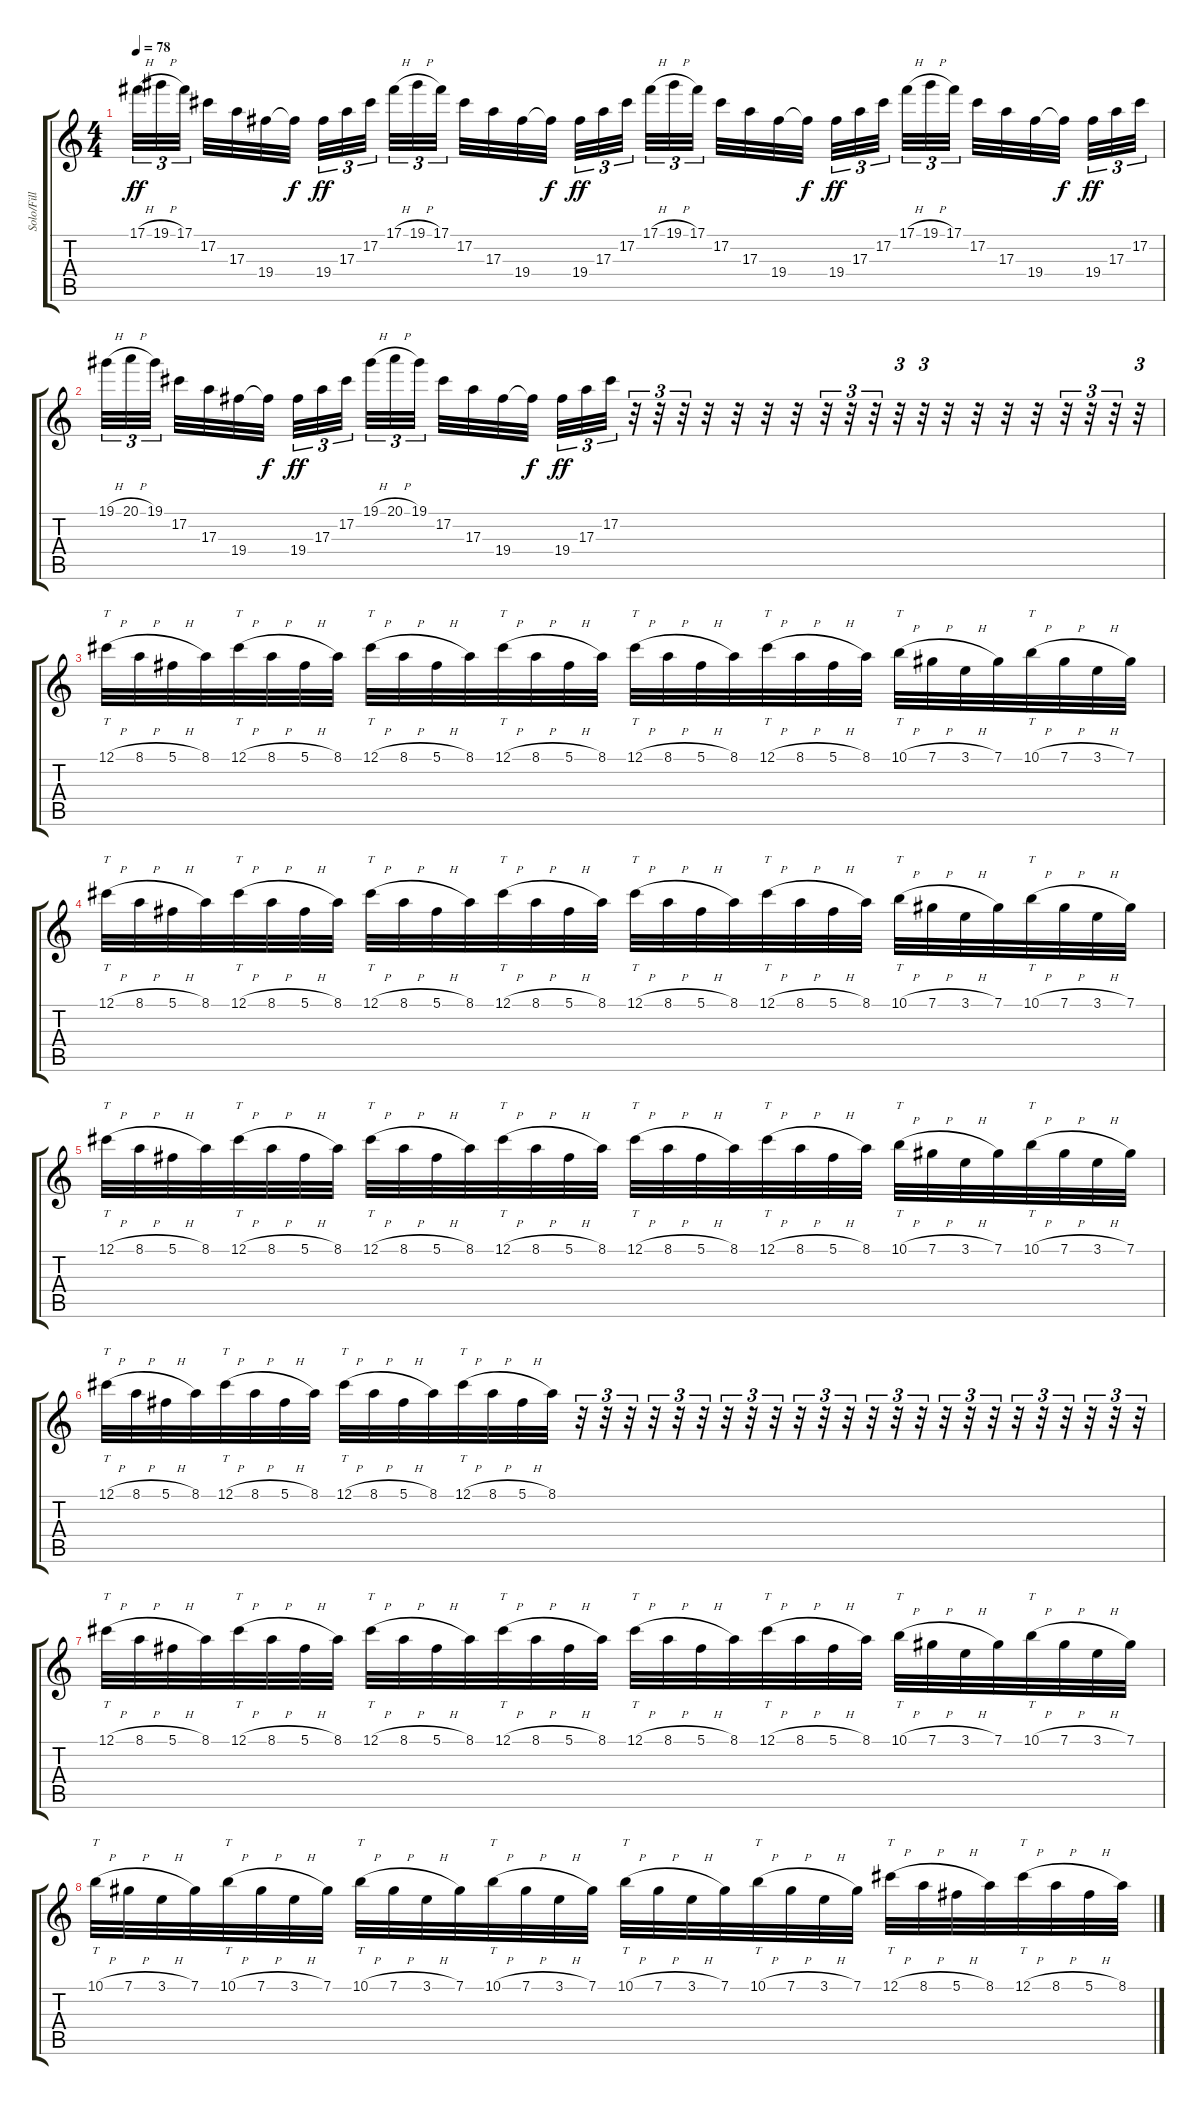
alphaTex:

\track ("Solo/Fill Guitar" "Solo/Fill ") {instrument distortionguitar}
\staff {score tabs}
\tuning (Db4 Ab3 E3 B2 Gb2 B1) {hide}
\ts (4 4)
\tempo 78
\clef g2
\ks c
17.1{h}.32{tu (3 2) dy ff} 19.1{h}.32{tu (3 2)} 17.1.32{tu (3 2)} 17.2.32 17.3.32 19.4.32 19.4{t}.32{dy f} 19.4.32{tu (3 2) dy ff} 17.3.32{tu (3 2)} 17.2.32{tu (3 2)} 17.1{h}.32{tu (3 2)} 19.1{h}.32{tu (3 2)} 17.1.32{tu (3 2)} 17.2.32 17.3.32 19.4.32 19.4{t}.32{dy f} 19.4.32{tu (3 2) dy ff} 17.3.32{tu (3 2)} 17.2.32{tu (3 2)} 17.1{h}.32{tu (3 2)} 19.1{h}.32{tu (3 2)} 17.1.32{tu (3 2)} 17.2.32 17.3.32 19.4.32 19.4{t}.32{dy f} 19.4.32{tu (3 2) dy ff} 17.3.32{tu (3 2)} 17.2.32{tu (3 2)} 17.1{h}.32{tu (3 2)} 19.1{h}.32{tu (3 2)} 17.1.32{tu (3 2)} 17.2.32 17.3.32 19.4.32 19.4{t}.32{dy f} 19.4.32{tu (3 2) dy ff} 17.3.32{tu (3 2)} 17.2.32{tu (3 2)} |
19.1{h}.32{tu (3 2)} 20.1{h}.32{tu (3 2)} 19.1.32{tu (3 2)} 17.2.32 17.3.32 19.4.32 19.4{t}.32{dy f} 19.4.32{tu (3 2) dy ff} 17.3.32{tu (3 2)} 17.2.32{tu (3 2)} 19.1{h}.32{tu (3 2)} 20.1{h}.32{tu (3 2)} 19.1.32{tu (3 2)} 17.2.32 17.3.32 19.4.32 19.4{t}.32{dy f} 19.4.32{tu (3 2) dy ff} 17.3.32{tu (3 2)} 17.2.32{tu (3 2)} r.32{tu (3 2)} r.32{tu (3 2)} r.32{tu (3 2)} r.32 r.32 r.32 r.32 r.32{tu (3 2)} r.32{tu (3 2)} r.32{tu (3 2)} r.32{tu (3 2)} r.32{tu (3 2)} r.32 r.32 r.32 r.32 r.32{tu (3 2)} r.32{tu (3 2)} r.32{tu (3 2)} r.32{tu (3 2)} |
12.1{h}.32{tt} 8.1{h}.32 5.1{h}.32 8.1.32 12.1{h}.32{tt} 8.1{h}.32 5.1{h}.32 8.1.32 12.1{h}.32{tt} 8.1{h}.32 5.1{h}.32 8.1.32 12.1{h}.32{tt} 8.1{h}.32 5.1{h}.32 8.1.32 12.1{h}.32{tt} 8.1{h}.32 5.1{h}.32 8.1.32 12.1{h}.32{tt} 8.1{h}.32 5.1{h}.32 8.1.32 10.1{h}.32{tt} 7.1{h}.32 3.1{h}.32 7.1.32 10.1{h}.32{tt} 7.1{h}.32 3.1{h}.32 7.1.32 |
12.1{h}.32{tt} 8.1{h}.32 5.1{h}.32 8.1.32 12.1{h}.32{tt} 8.1{h}.32 5.1{h}.32 8.1.32 12.1{h}.32{tt} 8.1{h}.32 5.1{h}.32 8.1.32 12.1{h}.32{tt} 8.1{h}.32 5.1{h}.32 8.1.32 12.1{h}.32{tt} 8.1{h}.32 5.1{h}.32 8.1.32 12.1{h}.32{tt} 8.1{h}.32 5.1{h}.32 8.1.32 10.1{h}.32{tt} 7.1{h}.32 3.1{h}.32 7.1.32 10.1{h}.32{tt} 7.1{h}.32 3.1{h}.32 7.1.32 |
12.1{h}.32{tt} 8.1{h}.32 5.1{h}.32 8.1.32 12.1{h}.32{tt} 8.1{h}.32 5.1{h}.32 8.1.32 12.1{h}.32{tt} 8.1{h}.32 5.1{h}.32 8.1.32 12.1{h}.32{tt} 8.1{h}.32 5.1{h}.32 8.1.32 12.1{h}.32{tt} 8.1{h}.32 5.1{h}.32 8.1.32 12.1{h}.32{tt} 8.1{h}.32 5.1{h}.32 8.1.32 10.1{h}.32{tt} 7.1{h}.32 3.1{h}.32 7.1.32 10.1{h}.32{tt} 7.1{h}.32 3.1{h}.32 7.1.32 |
12.1{h}.32{tt} 8.1{h}.32 5.1{h}.32 8.1.32 12.1{h}.32{tt} 8.1{h}.32 5.1{h}.32 8.1.32 12.1{h}.32{tt} 8.1{h}.32 5.1{h}.32 8.1.32 12.1{h}.32{tt} 8.1{h}.32 5.1{h}.32 8.1.32 r.32{tu (3 2)} r.32{tu (3 2)} r.32{tu (3 2)} r.32{tu (3 2)} r.32{tu (3 2)} r.32{tu (3 2)} r.32{tu (3 2)} r.32{tu (3 2)} r.32{tu (3 2)} r.32{tu (3 2)} r.32{tu (3 2)} r.32{tu (3 2)} r.32{tu (3 2)} r.32{tu (3 2)} r.32{tu (3 2)} r.32{tu (3 2)} r.32{tu (3 2)} r.32{tu (3 2)} r.32{tu (3 2)} r.32{tu (3 2)} r.32{tu (3 2)} r.32{tu (3 2)} r.32{tu (3 2)} r.32{tu (3 2)} |
12.1{h}.32{tt} 8.1{h}.32 5.1{h}.32 8.1.32 12.1{h}.32{tt} 8.1{h}.32 5.1{h}.32 8.1.32 12.1{h}.32{tt} 8.1{h}.32 5.1{h}.32 8.1.32 12.1{h}.32{tt} 8.1{h}.32 5.1{h}.32 8.1.32 12.1{h}.32{tt} 8.1{h}.32 5.1{h}.32 8.1.32 12.1{h}.32{tt} 8.1{h}.32 5.1{h}.32 8.1.32 10.1{h}.32{tt} 7.1{h}.32 3.1{h}.32 7.1.32 10.1{h}.32{tt} 7.1{h}.32 3.1{h}.32 7.1.32 |
10.1{h}.32{tt} 7.1{h}.32 3.1{h}.32 7.1.32 10.1{h}.32{tt} 7.1{h}.32 3.1{h}.32 7.1.32 10.1{h}.32{tt} 7.1{h}.32 3.1{h}.32 7.1.32 10.1{h}.32{tt} 7.1{h}.32 3.1{h}.32 7.1.32 10.1{h}.32{tt} 7.1{h}.32 3.1{h}.32 7.1.32 10.1{h}.32{tt} 7.1{h}.32 3.1{h}.32 7.1.32 12.1{h}.32{tt} 8.1{h}.32 5.1{h}.32 8.1.32 12.1{h}.32{tt} 8.1{h}.32 5.1{h}.32 8.1.32
